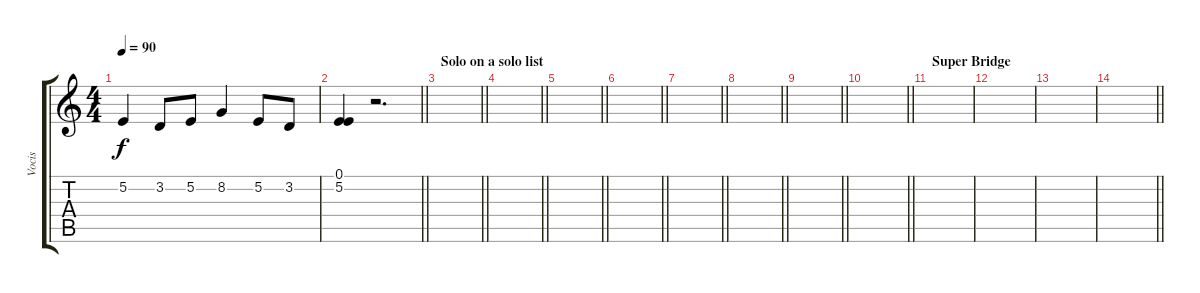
\track ("Vocis" "Vocis") {instrument pad4choir}
\staff {score tabs}
\tuning (E4 B3 G3 D3 A2 E2) {hide}
\ts (4 4)
\tempo 90
\clef g2
\ks c
5.2.4{dy f} 3.2.8 5.2.8 8.2.4 5.2.8 3.2.8 |
\barLineRight lightlight
(0.1 5.2).4 r.2{d} |
\section ("" "Solo on a solo list")
\barLineRight lightlight
|
\barLineRight lightlight
|
\barLineRight lightlight
|
\barLineRight lightlight
|
\barLineRight lightlight
|
\barLineRight lightlight
|
\barLineRight lightlight
|
\barLineRight lightlight
|
\section ("" "Super Bridge")
|
|
|
\barLineRight lightlight
